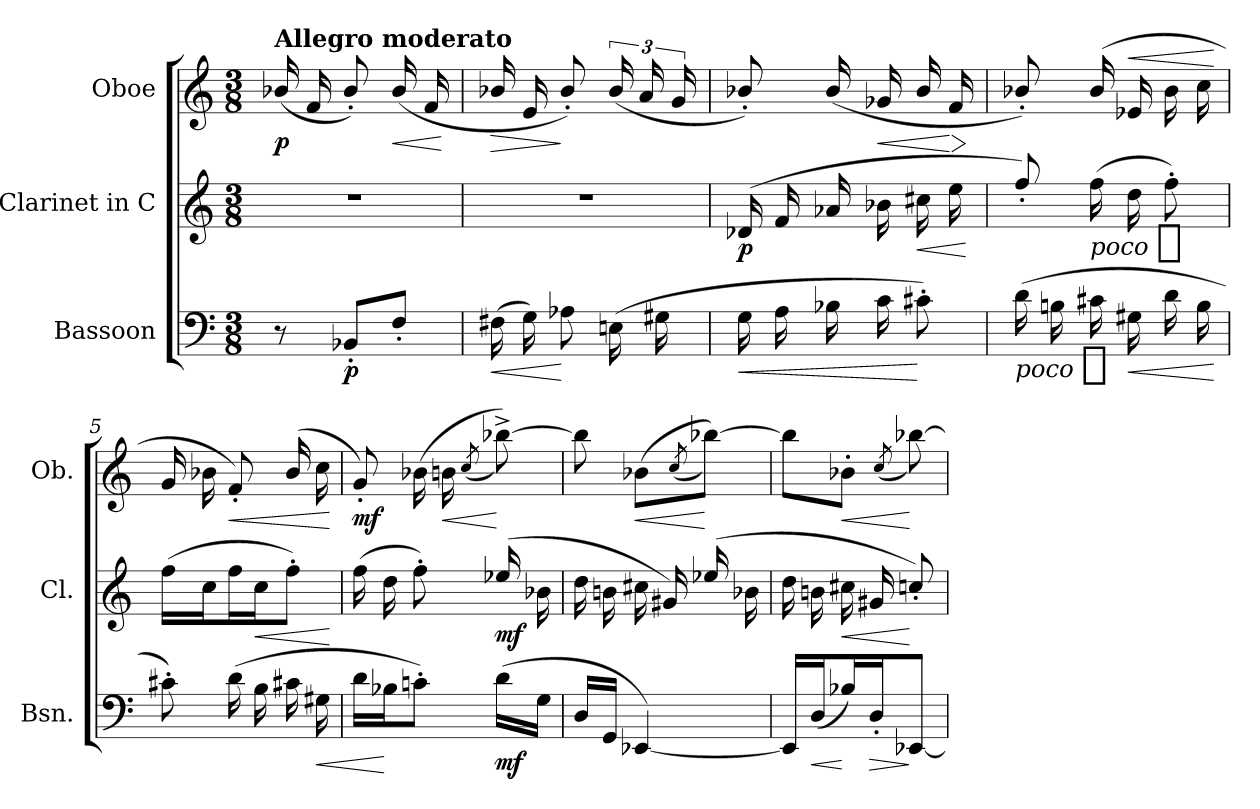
**kern	**dynam	**kern	**dynam	**kern	**dynam
*part3	*part3	*part2	*part2	*part1	*part1
*staff3	*staff3	*staff2	*staff2	*staff1	*staff1
*I"Bassoon	*	*I"Clarinet in C	*	*I"Oboe	*
*I'Bsn.	*	*I'Cl.	*	*I'Ob.	*
*clefF4	*	*clefG2	*	*clefG2	*
*k[]	*	*k[]	*	*k[]	*
*C:	*	*C:	*	*C:	*
*M3/8	*	*M3/8	*	*M3/8	*
=1	=1	=1	=1	=1	=1
!	!	!	!	!LO:TX:a:B:t=Allegro moderato	!
8r	.	8%3r	.	(16b-X/	p
.	.	.	.	16f	.
8BB-X'>/L	p	.	.	8b-'/)	.
!	!	!	!	!	!LO:HP:b
8F'>J	.	.	.	(16b-/	<
.	.	.	.	16f	.
.	.	.	.	.	[
=2	=2	=2	=2	=2	=2
!	!LO:HP:b	!	!	!	!LO:HP:b
(16F#X	<	8%3r	.	16b-X/	>
16G)	.	.	.	16e	.
8A-X	[	.	.	8b-'/)	]
(16En	.	.	.	(24b-/	.
.	.	.	.	24a	.
16G#X	.	.	.	.	.
.	.	.	.	24g	.
=3	=3	=3	=3	=3	=3
!	!LO:HP:b	!	!	!	!
16G	<	(16d-X/	p	8b-X'/)	.
16A	.	16f	.	.	.
16B-X	.	16a-X	.	(>16b-/	.
!	!	!	!	!	!LO:HP:b
16c	.	16b-X	.	16g-X	<
!	!	!	!LO:HP:b	!	!
8c#X')	[	16cc#X	<	16b-/	.
!	!	!	!	!	!LO:HP:n=1:b
.	.	16ee	.	16f	[ >
.	.	.	[	.	]
=4	=4	=4	=4	=4	=4
!	!LO:DY:t=poco %s	!	!	!	!
(16d	mf	8ff'/)	.	8b-X'/)	.
16Bn	.	.	.	.	.
!	!	!	!LO:DY:t=poco %s	!	!
16c#X	.	(16ff	mf	(<16b-/	.
!	!LO:HP:b	!	!	!	!LO:HP:a
16G#X	<	16dd	.	16e-X	<
16d	.	8ff')	.	16b-	.
16B	.	.	.	16cc	.
.	[	.	.	.	[
=5	=5	=5	=5	=5	=5
8c#X')	.	(16ffLL	.	16g	.
.	.	16ccJ	.	16b-X	.
!	!	!	!	!	!LO:HP:b
(16d	.	16ffL	.	8f')	<
!	!	!	!LO:HP:b	!	!
16B	.	16ccJ	<	.	.
16c#X	.	8ff'J)	.	(<16b-/	.
!	!LO:HP:b	!	!	!	!
16G#X	<	.	.	16cc	.
.	.	.	[	.	[
=6	=6	=6	=6	=6	=6
16dLL	.	(16ff	.	8g'>)	mf
16B-XJ	[	16dd	.	.	.
8cn'J)	.	8ff')	.	(16b-X	.
!	!	!	!	!	!LO:HP:b
.	.	.	.	16bn	<
.	.	.	.	(<8qcc/	.
(16dLL	mf	(16ee-X/	mf	[8bb-X^))	[
16GJJ	.	16b-X	.	.	.
=7	=7	=7	=7	=7	=7
16DLL	.	16dd	.	8bb-]	.
16GGJJ	.	16bn	.	.	.
!	!	!	!	!	!LO:HP:b
[4EE-X)	.	16cc#X	.	(8b-XL	<
.	.	16g#X)	.	.	.
.	.	.	.	(<8qcc/	.
.	.	(16ee-X/	.	[8bb-XJ))	[
.	.	16b-X	.	.	.
=8	=8	=8	=8	=8	=8
16EE-LL]	.	16dd	.	8bb-L]	.
!	!LO:HP:b	!	!	!	!
(16DJ	<	16bn	.	.	.
!	!	!	!LO:HP:b	!	!LO:HP:b
16B-XL)	[	16cc#X	<	8b-X'J	<
!	!LO:HP:b	!	!	!	!
16D'J	>	16g#X	.	.	.
.	.	.	.	(<8qcc/	.
[>8EE-XJ	]	8ccn'/)	[	[8bb-X)	[
=	=	=	=	=	=
*-	*-	*-	*-	*-	*-
